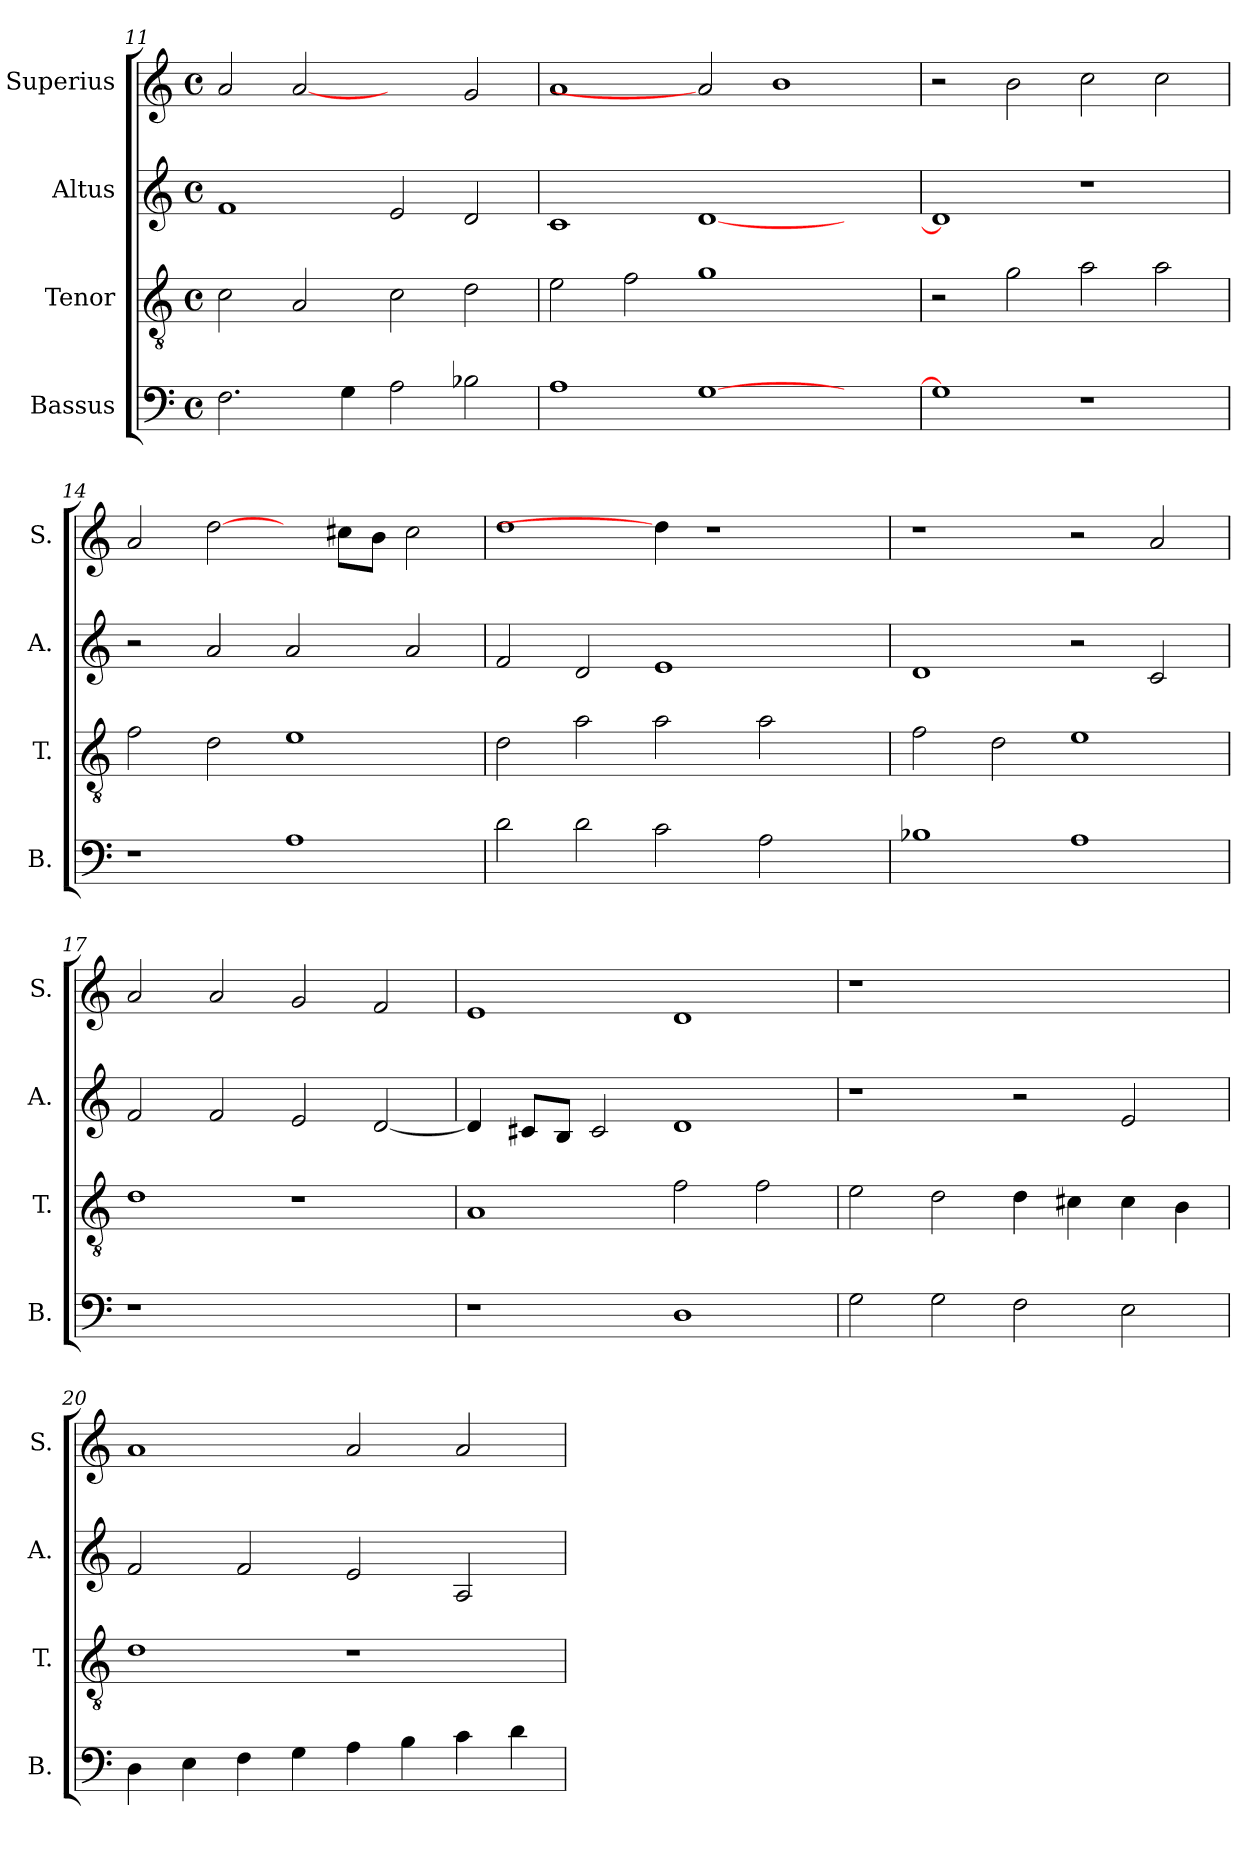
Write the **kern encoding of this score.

**kern	**kern	**kern	**kern
*part4	*part3	*part2	*part1
*staff4	*staff3	*staff2	*staff1
*I"Bassus	*I"Tenor	*I"Altus	*I"Superius
*I'B.	*I'T.	*I'A.	*I'S.
*clefF4	*clefGv2	*clefG2	*clefG2
*	*ITrd7c12	*	*
*k[]	*k[]	*k[]	*k[]
*C:	*C:	*C:	*C:
*M4/4	*M4/4	*M4/4	*M4/4
*met(c)	*met(c)	*met(c)	*met(c)
=11	=11	=11	=11
2.Fi\	2Ci\	1fi	2ai/
.	2AAi/	.	[2ai
4Gi\	.	.	.
2Ai\	2Ci\	2ei/	2ryy
2B-Xi\	2Di\	2di/	2gi/
=12	=12	=12	=12
1Ai	2Ei\	1ci	1ai
.	2Fi\	.	.
[>1Gi	1Gi	[<1di	2ai]
.	.	.	1bi
2ryy	2ryy	2ryy	.
=13	=13	=13	=13
1Gi]	2r	1di]	2r
.	2Gi\	.	2bi\
1r	2Ai\	1r	2cci\
.	2Ai\	.	2cci\
!!LO:LB:g=z
=14	=14	=14	=14
1r	2Fi\	2r	2ai/
.	2Di\	2ai/	[2ddi\
1Ai	1Ei	2ai/	4ryy
.	.	.	8cc#Xi\L
.	.	.	8bi\J
.	.	2ai/	2cc#i\
=15	=15	=15	=15
2di\	2Di\	2fi/	1ddi
2di\	2Ai\	2di/	.
2ci\	2Ai\	1ei	4ddi\]
.	.	.	1r
2Ai\	2Ai\	.	.
4ryy	4ryy	4ryy	.
=16	=16	=16	=16
1B-Xi	2Fi\	1di	1r
.	2Di\	.	.
1Ai	1Ei	2r	2r
.	.	2ci/	2ai/
=17	=17	=17	=17
!LO:N:vis=1	!	!	!
1r	1Di	2fi/	2ai/
.	.	2fi/	2ai/
1ryy	1r	2ei/	2gi/
.	.	[<2di/	2fi/
!!LO:PB:g=z
=18	=18	=18	=18
1r	1AAi	4di/]	1ei
.	.	8c#Xi/L	.
.	.	8Bi/J	.
.	.	2c#i/	.
1Di	2Fi\	1di	1di
.	2Fi\	.	.
=19	=19	=19	=19
!	!	!	!LO:N:vis=1
2Gi\	2Ei\	1r	1r
2Gi\	2Di\	.	.
2Fi\	4Di\	2r	1ryy
.	4C#Xi\	.	.
2Ei\	4C#i\	2ei/	.
.	4BBi\	.	.
=20	=20	=20	=20
4Di\	1Di	2fi/	1ai
4Ei\	.	.	.
4Fi\	.	2fi/	.
4Gi\	.	.	.
4Ai\	1r	2ei/	2ai/
4Bi\	.	.	.
4ci\	.	2Ai/	2ai/
4di\	.	.	.
=	=	=	=
*-	*-	*-	*-
